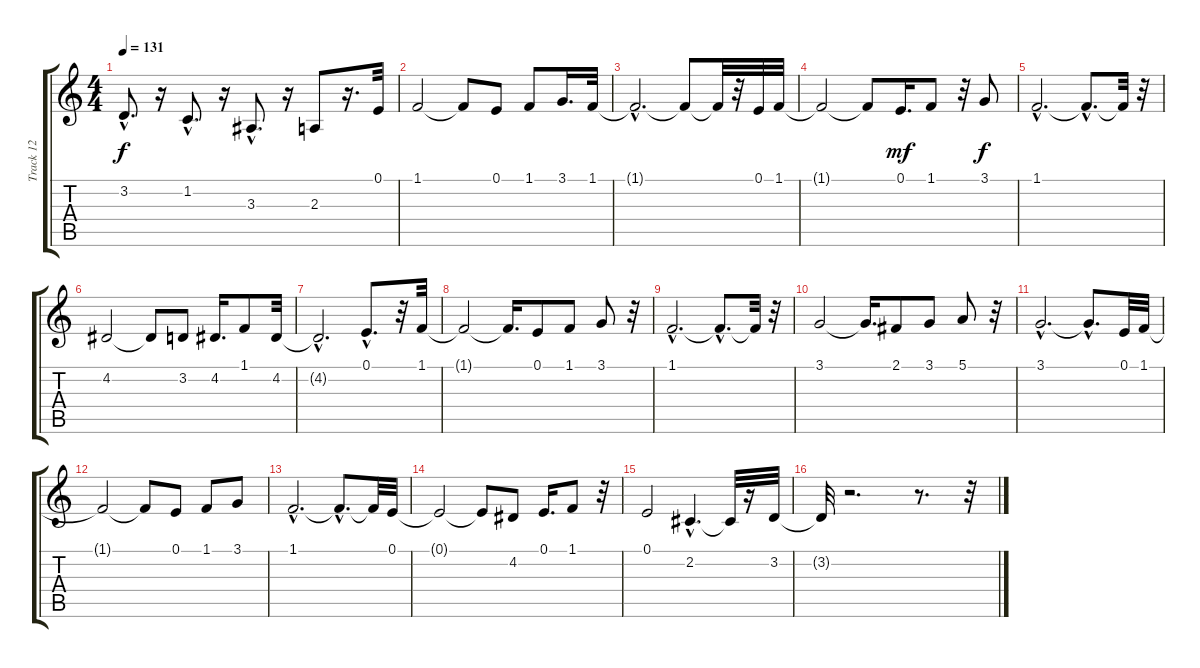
\track ("Track 12" "Track 12") {instrument viola}
\staff {score tabs}
\tuning (E4 B3 G3 D3 A2 E2) {hide}
\ts (4 4)
\tempo 131
\clef g2
\ks c
3.2{hac t}.8{d dy f} r.16 1.2{hac}.8{d} r.16 3.3{hac}.8{d} r.16 2.3.8 r.16{d} 0.1.32 |
1.1.2 1.1{t}.8 0.1.8 1.1.8 3.1.16{d} 1.1.32 |
1.1{hac t}.2{d} 1.1{t}.8 1.1{t}.32 r.32 0.1.32 1.1.32 |
1.1{t}.2 1.1{t}.8 0.1.16{d dy mf} 1.1.8 r.32 3.1.8{dy f} |
1.1{hac}.2{d} 1.1{hac t}.8{d} 1.1{t}.32 r.32 |
4.2.2 4.2{t}.8 3.2.8 4.2.16{d} 1.1.8 4.2.32 |
4.2{hac t}.2{d} 0.1{hac}.8{d} r.32 1.1.32 |
1.1{t}.2 1.1{t}.16{d} 0.1.8 1.1.8 3.1.8 r.32 |
1.1{hac}.2{d} 1.1{hac t}.8{d} 1.1{t}.32 r.32 |
3.1.2 3.1{t}.16{d} 2.1.8 3.1.8 5.1.8 r.32 |
3.1{hac}.2{d} 3.1{hac t}.8{d} 0.1.32 1.1.32 |
1.1{t}.2 1.1{t}.8 0.1.8 1.1.8 3.1.8 |
1.1{hac}.2{d} 1.1{hac t}.8{d} 1.1{t}.32 0.1.32 |
0.1{t}.2 0.1{t}.8 4.2.8 0.1.16{d} 1.1.8 r.32 |
0.1.2 2.2{hac}.4{d} 2.2{t}.32 r.16 3.2.32 |
3.2{t}.32 r.2{d} r.8{d} r.32
